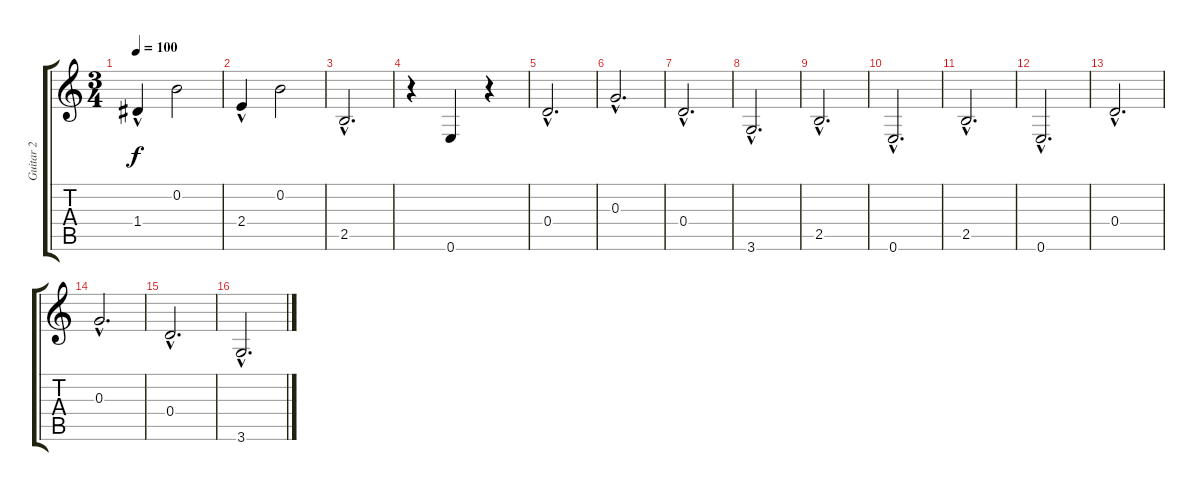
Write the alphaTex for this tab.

\track ("Guitar 2" "Guitar 2") {instrument acousticguitarnylon}
\staff {score tabs}
\tuning (E4 B3 G3 D3 A2 E2) {hide}
\ts (3 4)
\tempo 100
\clef g2
\ks c
1.4{hac}.4{dy f} 0.2.2 |
2.4{hac}.4 0.2.2 |
2.5{hac}.2{d} |
r.4 0.6.4 r.4 |
0.4{hac}.2{d} |
0.3{hac}.2{d} |
0.4{hac}.2{d} |
3.6{hac}.2{d} |
2.5{hac}.2{d} |
0.6{hac}.2{d} |
2.5{hac}.2{d} |
0.6{hac}.2{d} |
0.4{hac}.2{d} |
0.3{hac}.2{d} |
0.4{hac}.2{d} |
3.6{hac}.2{d}
